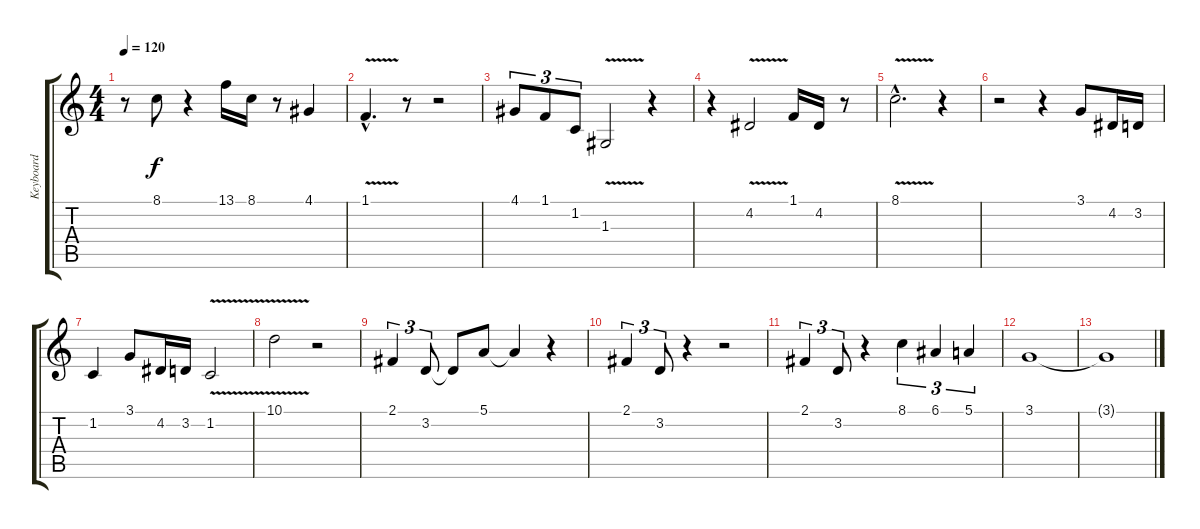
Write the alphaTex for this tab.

\track ("Keyboard" "Keyboard") {instrument drawbarorgan}
\staff {score tabs}
\tuning (E4 B3 G3 D3 A2 E2) {hide}
\ts (4 4)
\tempo 120
\clef g2
\ks c
r.8{dy f} 8.1.8 r.4 13.1.16 8.1.16 r.8 4.1.4 |
1.1{v hac}.4{d} r.8 r.2 |
4.1.8{tu (3 2)} 1.1.8{tu (3 2)} 1.2.8{tu (3 2)} 1.3{v}.2 r.4 |
r.4 4.2{v}.2 1.1.16 4.2.16 r.8 |
8.1{v hac}.2{d} r.4 |
r.2 r.4 3.1.8 4.2.16 3.2.16 |
1.2.4 3.1.8 4.2.16 3.2.16 1.2{v}.2 |
10.1{v}.2 r.2 |
2.1.4{tu (3 2)} 3.2.8{tu (3 2)} 3.2{t}.8 5.1.8 5.1{t}.4 r.4 |
2.1.4{tu (3 2)} 3.2.8{tu (3 2)} r.4 r.2 |
2.1.4{tu (3 2)} 3.2.8{tu (3 2)} r.4 8.1.4{tu (3 2)} 6.1.4{tu (3 2)} 5.1.4{tu (3 2)} |
3.1.1 |
3.1{t}.1
